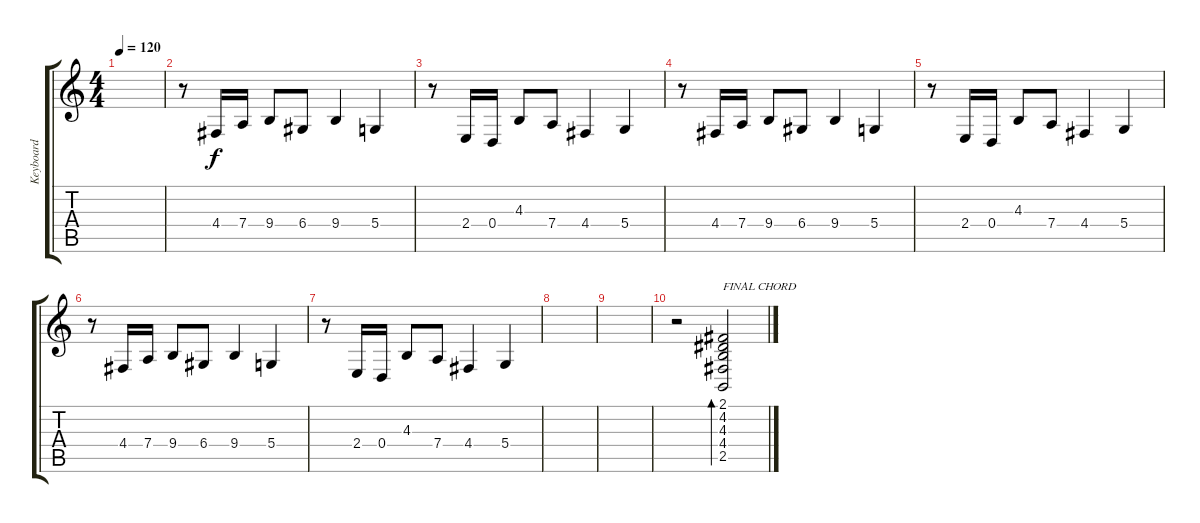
\track ("Keyboard" "Keyboard") {instrument acousticgrandpiano}
\staff {score tabs}
\tuning (E4 B3 G3 D3 A2 E2) {hide}
\ts (4 4)
\tempo 120
\clef g2
\ks c
|
r.8 4.4.16 7.4.16 9.4.8 6.4.8 9.4.4 5.4.4 |
r.8 2.4.16 0.4.16 4.3.8 7.4.8 4.4.4 5.4.4 |
r.8 4.4.16 7.4.16 9.4.8 6.4.8 9.4.4 5.4.4 |
r.8 2.4.16 0.4.16 4.3.8 7.4.8 4.4.4 5.4.4 |
r.8 4.4.16 7.4.16 9.4.8 6.4.8 9.4.4 5.4.4 |
r.8 2.4.16 0.4.16 4.3.8 7.4.8 4.4.4 5.4.4 |
|
|
r.2 (2.1 4.2 4.3 4.4 2.5).2{bd 240 txt "FINAL CHORD"}
